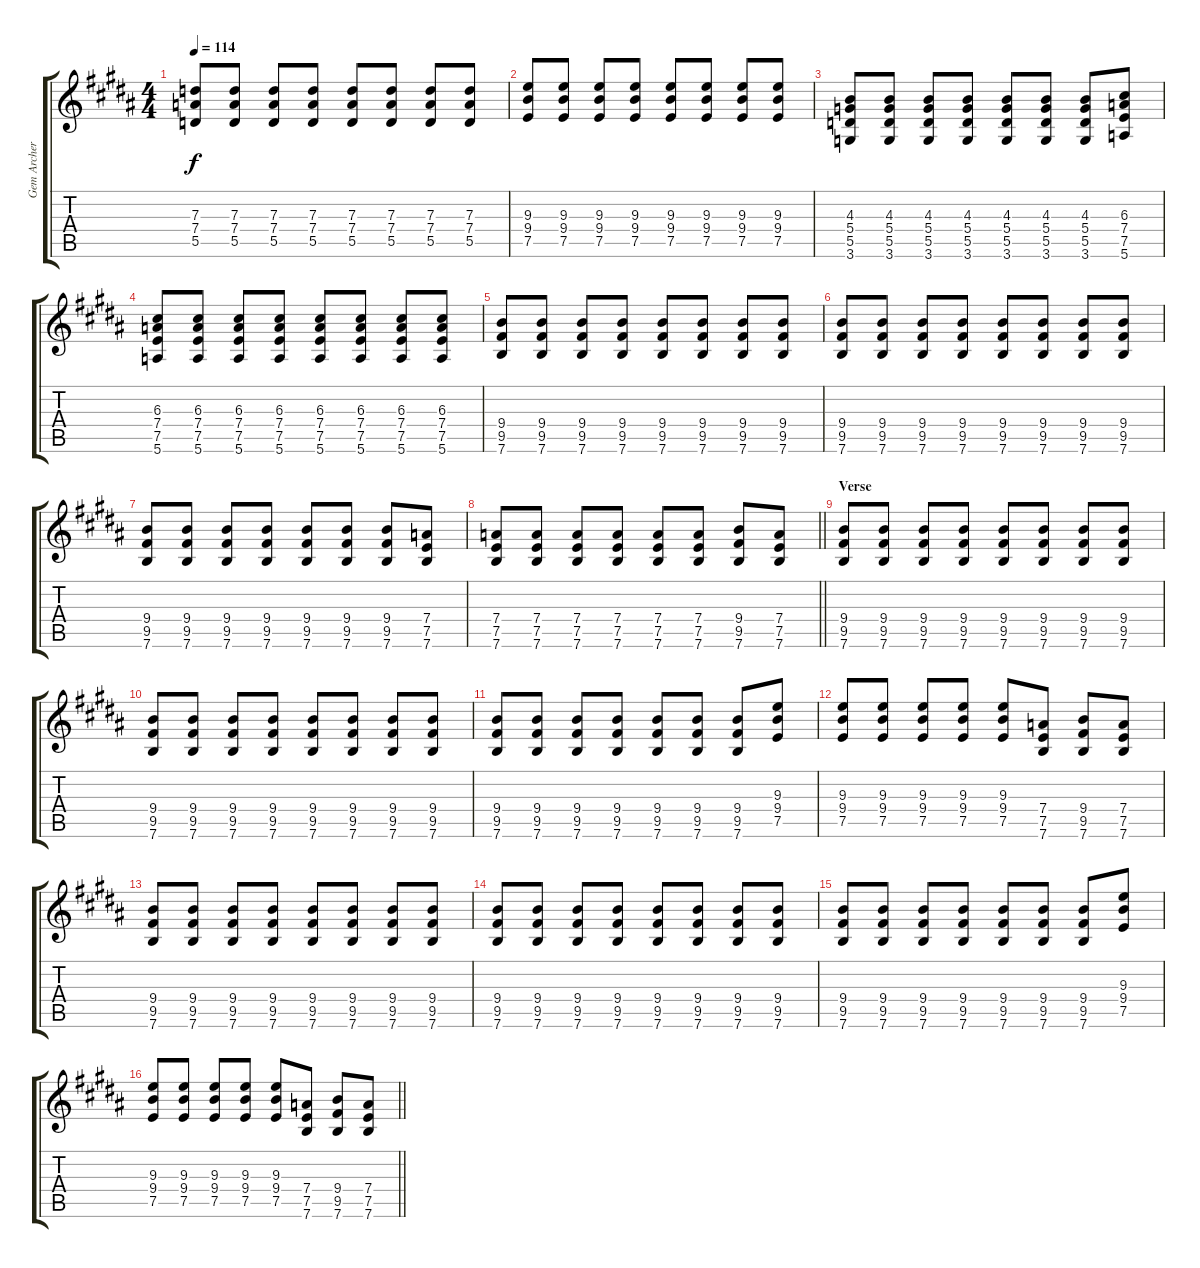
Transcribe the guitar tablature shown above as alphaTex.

\track ("Gem Archer" "Gem Archer") {instrument distortionguitar}
\staff {score tabs}
\tuning (E4 B3 G3 D3 A2 E2) {hide}
\ts (4 4)
\tempo 114
\clef g2
\ks b
(7.3 7.4 5.5).8{dy f} (7.3 7.4 5.5).8 (7.3 7.4 5.5).8 (7.3 7.4 5.5).8 (7.3 7.4 5.5).8 (7.3 7.4 5.5).8 (7.3 7.4 5.5).8 (7.3 7.4 5.5).8 |
(9.3 9.4 7.5).8 (9.3 9.4 7.5).8 (9.3 9.4 7.5).8 (9.3 9.4 7.5).8 (9.3 9.4 7.5).8 (9.3 9.4 7.5).8 (9.3 9.4 7.5).8 (9.3 9.4 7.5).8 |
(4.3 5.4 5.5 3.6).8 (4.3 5.4 5.5 3.6).8 (4.3 5.4 5.5 3.6).8 (4.3 5.4 5.5 3.6).8 (4.3 5.4 5.5 3.6).8 (4.3 5.4 5.5 3.6).8 (4.3 5.4 5.5 3.6).8 (6.3 7.4 7.5 5.6).8 |
(6.3 7.4 7.5 5.6).8 (6.3 7.4 7.5 5.6).8 (6.3 7.4 7.5 5.6).8 (6.3 7.4 7.5 5.6).8 (6.3 7.4 7.5 5.6).8 (6.3 7.4 7.5 5.6).8 (6.3 7.4 7.5 5.6).8 (6.3 7.4 7.5 5.6).8 |
(9.4 9.5 7.6).8 (9.4 9.5 7.6).8 (9.4 9.5 7.6).8 (9.4 9.5 7.6).8 (9.4 9.5 7.6).8 (9.4 9.5 7.6).8 (9.4 9.5 7.6).8 (9.4 9.5 7.6).8 |
(9.4 9.5 7.6).8 (9.4 9.5 7.6).8 (9.4 9.5 7.6).8 (9.4 9.5 7.6).8 (9.4 9.5 7.6).8 (9.4 9.5 7.6).8 (9.4 9.5 7.6).8 (9.4 9.5 7.6).8 |
(9.4 9.5 7.6).8 (9.4 9.5 7.6).8 (9.4 9.5 7.6).8 (9.4 9.5 7.6).8 (9.4 9.5 7.6).8 (9.4 9.5 7.6).8 (9.4 9.5 7.6).8 (7.4 7.5 7.6).8 |
\barLineRight lightlight
(7.4 7.5 7.6).8 (7.4 7.5 7.6).8 (7.4 7.5 7.6).8 (7.4 7.5 7.6).8 (7.4 7.5 7.6).8 (7.4 7.5 7.6).8 (9.4 9.5 7.6).8 (7.4 7.5 7.6).8 |
\section ("" "Verse ")
(9.4 9.5 7.6).8 (9.4 9.5 7.6).8 (9.4 9.5 7.6).8 (9.4 9.5 7.6).8 (9.4 9.5 7.6).8 (9.4 9.5 7.6).8 (9.4 9.5 7.6).8 (9.4 9.5 7.6).8 |
(9.4 9.5 7.6).8 (9.4 9.5 7.6).8 (9.4 9.5 7.6).8 (9.4 9.5 7.6).8 (9.4 9.5 7.6).8 (9.4 9.5 7.6).8 (9.4 9.5 7.6).8 (9.4 9.5 7.6).8 |
(9.4 9.5 7.6).8 (9.4 9.5 7.6).8 (9.4 9.5 7.6).8 (9.4 9.5 7.6).8 (9.4 9.5 7.6).8 (9.4 9.5 7.6).8 (9.4 9.5 7.6).8 (9.3 9.4 7.5).8 |
(9.3 9.4 7.5).8 (9.3 9.4 7.5).8 (9.3 9.4 7.5).8 (9.3 9.4 7.5).8 (9.3 9.4 7.5).8 (7.4 7.5 7.6).8 (9.4 9.5 7.6).8 (7.4 7.5 7.6).8 |
(9.4 9.5 7.6).8 (9.4 9.5 7.6).8 (9.4 9.5 7.6).8 (9.4 9.5 7.6).8 (9.4 9.5 7.6).8 (9.4 9.5 7.6).8 (9.4 9.5 7.6).8 (9.4 9.5 7.6).8 |
(9.4 9.5 7.6).8 (9.4 9.5 7.6).8 (9.4 9.5 7.6).8 (9.4 9.5 7.6).8 (9.4 9.5 7.6).8 (9.4 9.5 7.6).8 (9.4 9.5 7.6).8 (9.4 9.5 7.6).8 |
(9.4 9.5 7.6).8 (9.4 9.5 7.6).8 (9.4 9.5 7.6).8 (9.4 9.5 7.6).8 (9.4 9.5 7.6).8 (9.4 9.5 7.6).8 (9.4 9.5 7.6).8 (9.3 9.4 7.5).8 |
\barLineRight lightlight
(9.3 9.4 7.5).8 (9.3 9.4 7.5).8 (9.3 9.4 7.5).8 (9.3 9.4 7.5).8 (9.3 9.4 7.5).8 (7.4 7.5 7.6).8 (9.4 9.5 7.6).8 (7.4 7.5 7.6).8
